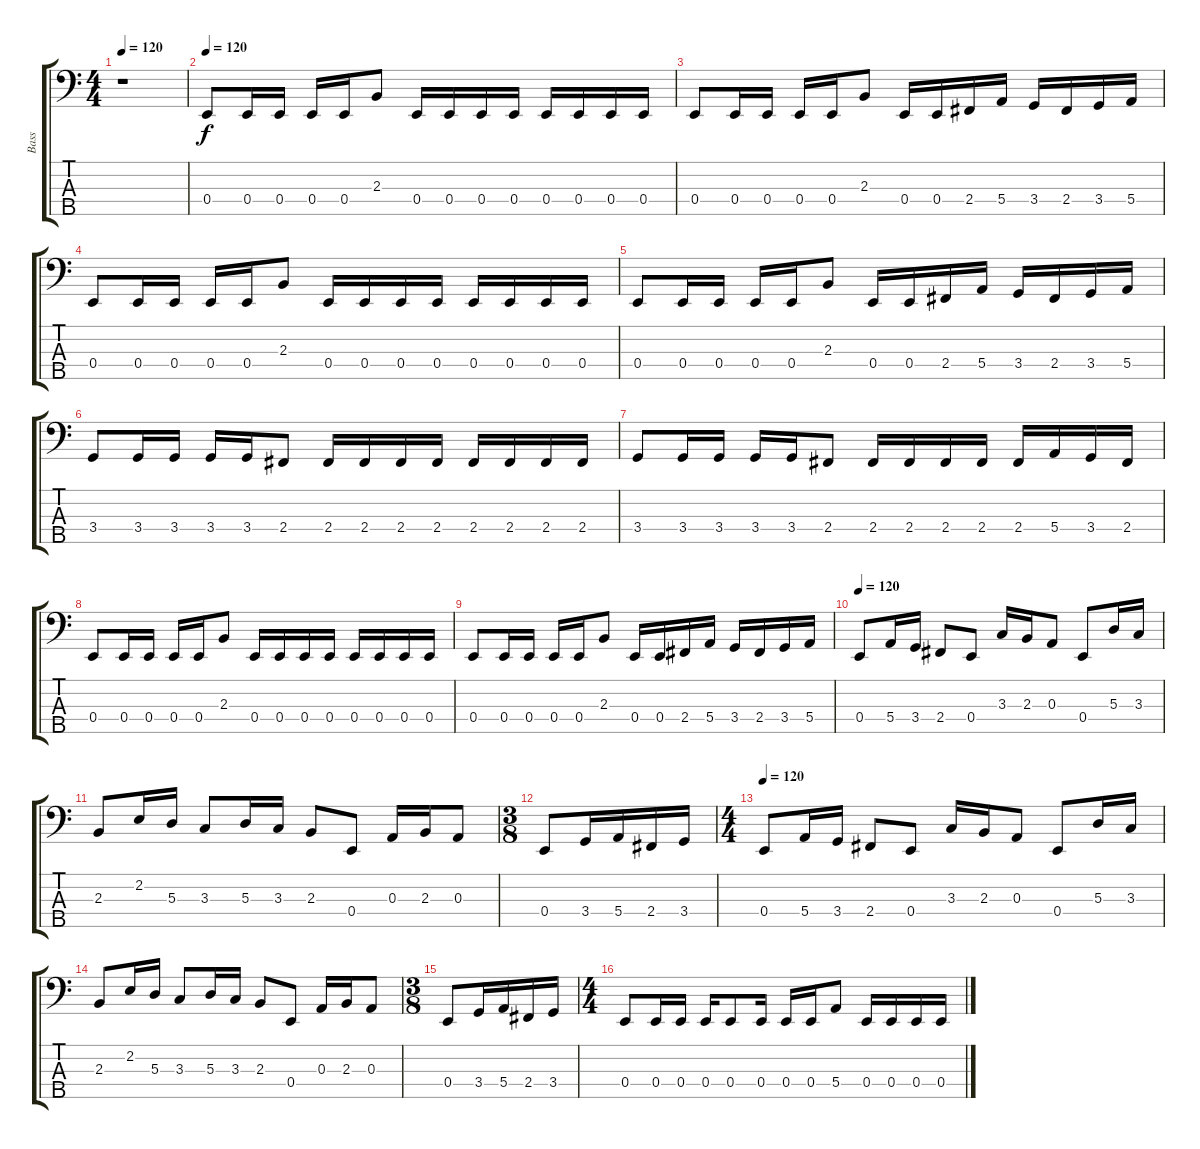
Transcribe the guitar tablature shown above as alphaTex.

\track ("Bass" "Bass") {instrument electricbassfinger}
\staff {score tabs}
\tuning (G2 D2 A1 E1 B0) {hide}
\ts (4 4)
\tempo 120
\clef f4
\ks c
r.1{dy f} |
\tempo 120
0.4.8 0.4.16 0.4.16 0.4.16 0.4.16 2.3.8 0.4.16 0.4.16 0.4.16 0.4.16 0.4.16 0.4.16 0.4.16 0.4.16 |
0.4.8 0.4.16 0.4.16 0.4.16 0.4.16 2.3.8 0.4.16 0.4.16 2.4.16 5.4.16 3.4.16 2.4.16 3.4.16 5.4.16 |
0.4.8 0.4.16 0.4.16 0.4.16 0.4.16 2.3.8 0.4.16 0.4.16 0.4.16 0.4.16 0.4.16 0.4.16 0.4.16 0.4.16 |
0.4.8 0.4.16 0.4.16 0.4.16 0.4.16 2.3.8 0.4.16 0.4.16 2.4.16 5.4.16 3.4.16 2.4.16 3.4.16 5.4.16 |
3.4.8 3.4.16 3.4.16 3.4.16 3.4.16 2.4.8 2.4.16 2.4.16 2.4.16 2.4.16 2.4.16 2.4.16 2.4.16 2.4.16 |
3.4.8 3.4.16 3.4.16 3.4.16 3.4.16 2.4.8 2.4.16 2.4.16 2.4.16 2.4.16 2.4.16 5.4.16 3.4.16 2.4.16 |
0.4.8 0.4.16 0.4.16 0.4.16 0.4.16 2.3.8 0.4.16 0.4.16 0.4.16 0.4.16 0.4.16 0.4.16 0.4.16 0.4.16 |
0.4.8 0.4.16 0.4.16 0.4.16 0.4.16 2.3.8 0.4.16 0.4.16 2.4.16 5.4.16 3.4.16 2.4.16 3.4.16 5.4.16 |
\tempo 120
0.4.8 5.4.16 3.4.16 2.4.8 0.4.8 3.3.16 2.3.16 0.3.8 0.4.8 5.3.16 3.3.16 |
2.3.8 2.2.16 5.3.16 3.3.8 5.3.16 3.3.16 2.3.8 0.4.8 0.3.16 2.3.16 0.3.8 |
\ts (3 8)
0.4.8 3.4.16 5.4.16 2.4.16 3.4.16 |
\ts (4 4)
\tempo 120
0.4.8 5.4.16 3.4.16 2.4.8 0.4.8 3.3.16 2.3.16 0.3.8 0.4.8 5.3.16 3.3.16 |
2.3.8 2.2.16 5.3.16 3.3.8 5.3.16 3.3.16 2.3.8 0.4.8 0.3.16 2.3.16 0.3.8 |
\ts (3 8)
0.4.8 3.4.16 5.4.16 2.4.16 3.4.16 |
\ts (4 4)
0.4.8 0.4.16 0.4.16 0.4.16 0.4.8 0.4.16 0.4.16 0.4.16 5.4.8 0.4.16 0.4.16 0.4.16 0.4.16
